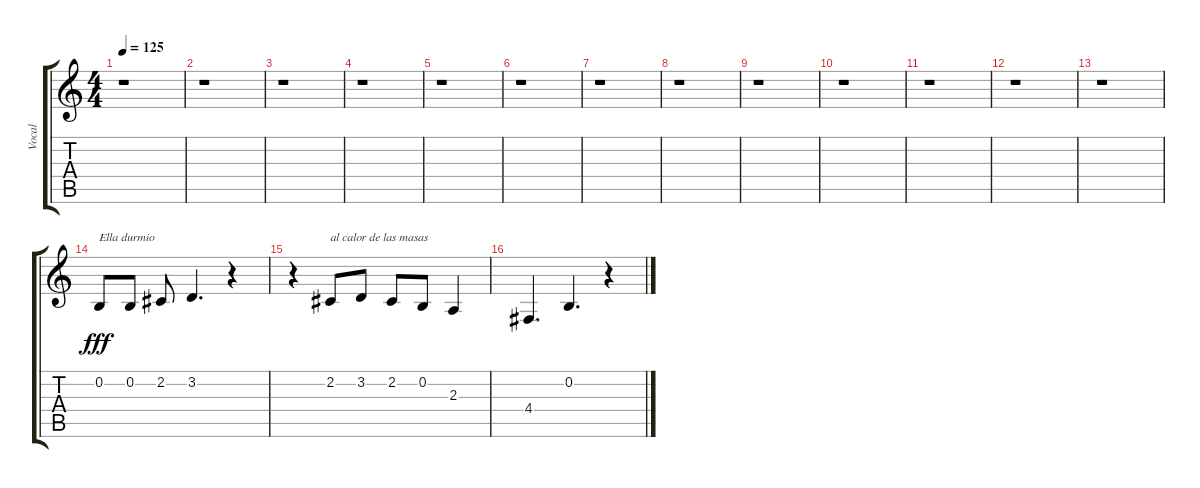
\track ("Vocal" "Vocal") {instrument synthvoice}
\staff {score tabs}
\tuning (E4 B3 G3 D3 A2 E2) {hide}
\ts (4 4)
\tempo 125
\clef g2
\ks c
r.1{dy fff instrument synthvoice} |
r.1 |
r.1 |
r.1 |
r.1 |
r.1 |
r.1 |
r.1 |
r.1 |
r.1 |
r.1 |
r.1 |
r.1 |
0.2.8{txt "Ella durmio"} 0.2.8 2.2.8 3.2.4{d} r.4 |
r.4 2.2.8{txt "al calor de las masas"} 3.2.8 2.2.8 0.2.8 2.3.4 |
4.4.4{d} 0.2.4{d} r.4
